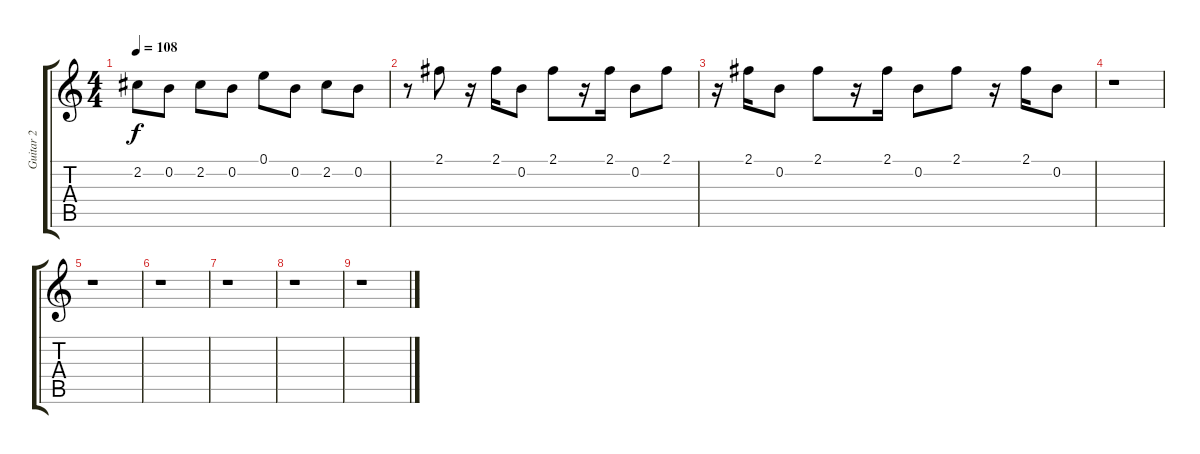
\track ("Guitar 2" "Guitar 2") {instrument distortionguitar}
\staff {score tabs}
\tuning (E4 B3 G3 D3 A2 E2) {hide}
\ts (4 4)
\tempo 108
\clef g2
\ks c
2.2{t}.8{dy f} 0.2.8 2.2.8 0.2.8 0.1.8 0.2.8 2.2.8 0.2.8 |
r.8 2.1.8 r.16 2.1.16 0.2.8 2.1.8 r.16 2.1.16 0.2.8 2.1.8 |
r.16 2.1.16 0.2.8 2.1.8 r.16 2.1.16 0.2.8 2.1.8 r.16 2.1.16 0.2.8 |
r.1 |
r.1 |
r.1 |
r.1 |
r.1 |
r.1
